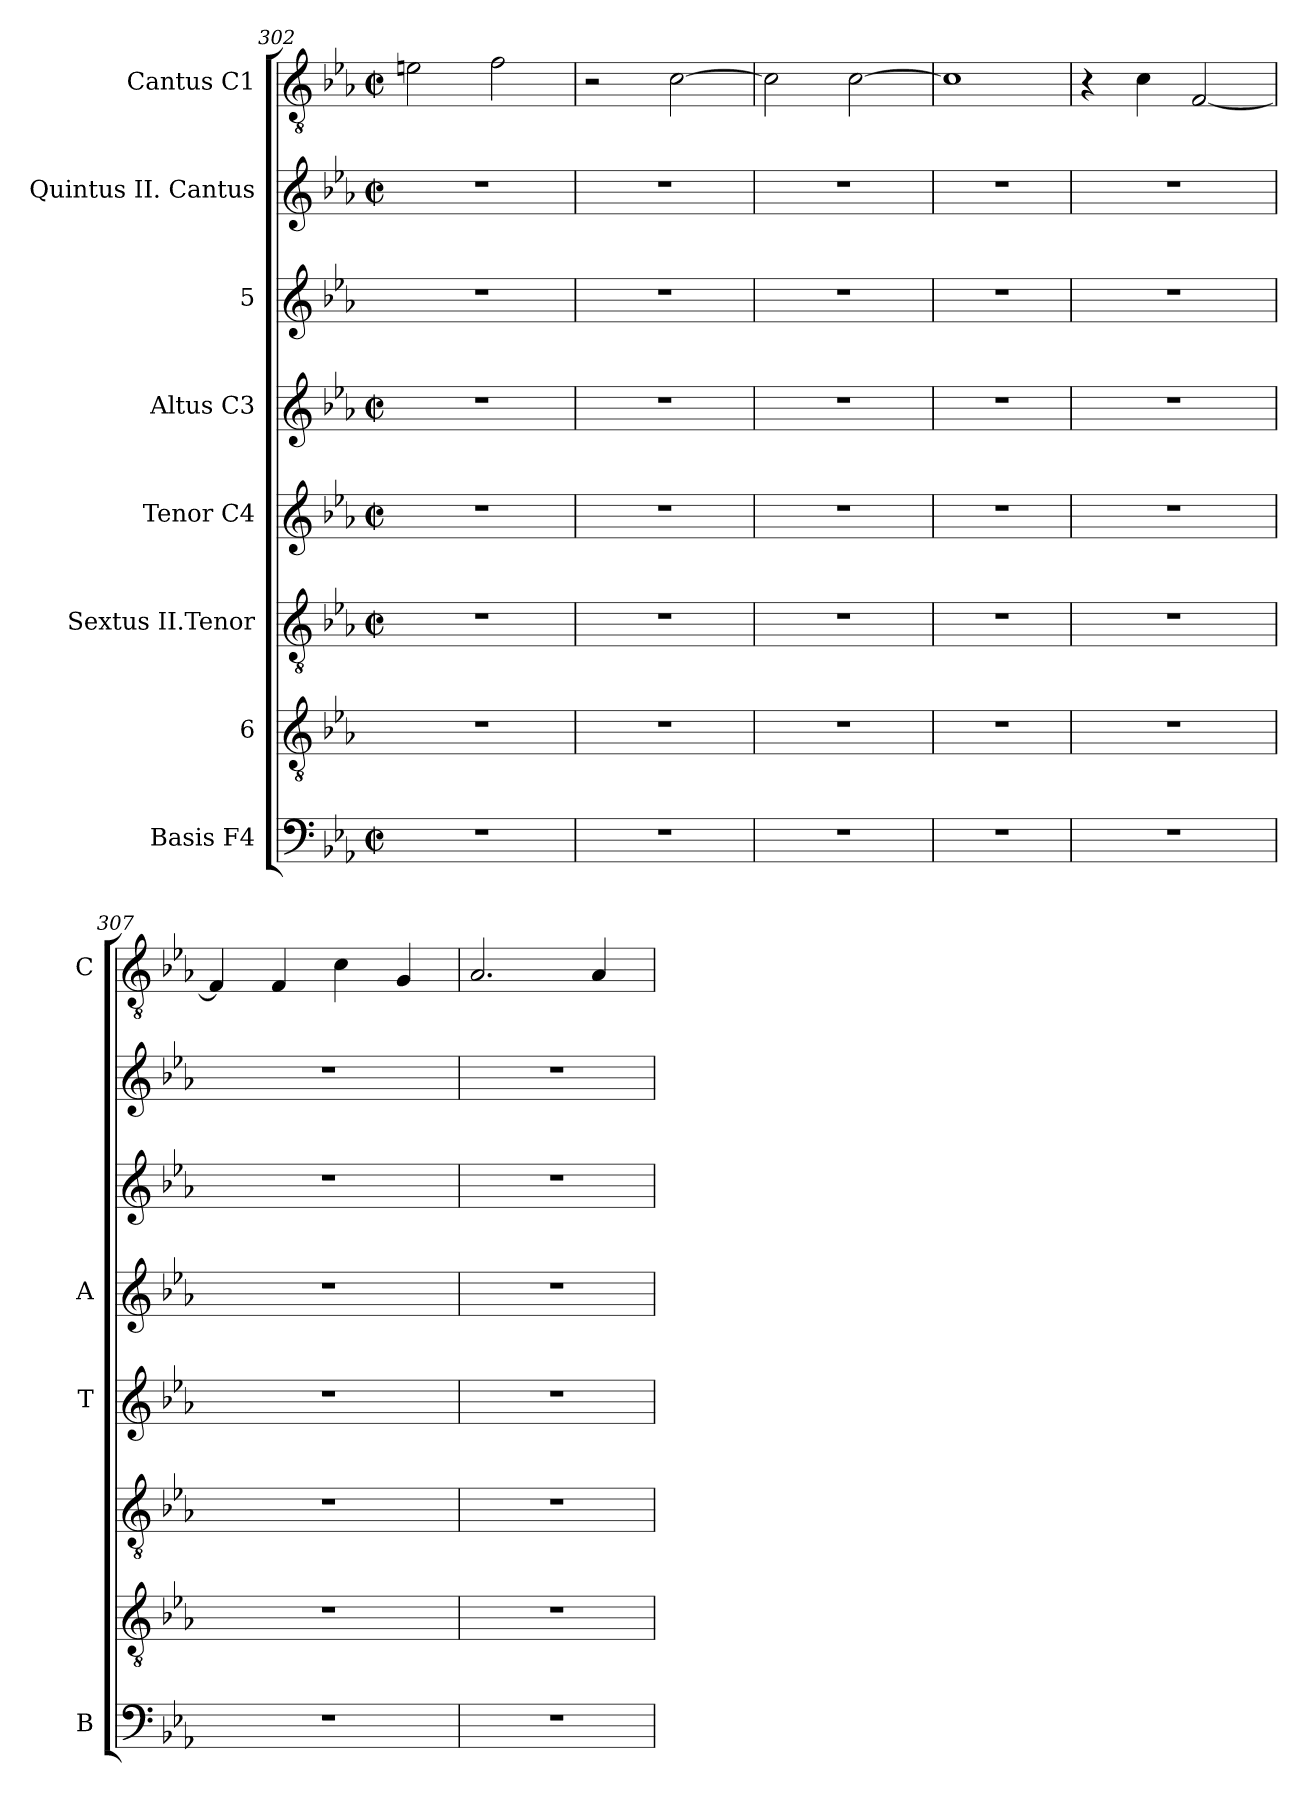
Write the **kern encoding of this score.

**kern	**kern	**kern	**kern	**kern	**kern	**kern	**kern
*part8	*part7	*part6	*part5	*part4	*part3	*part2	*part1
*staff8	*staff7	*staff6	*staff5	*staff4	*staff3	*staff2	*staff1
*I"Basis F4	*I"6	*I"Sextus II.Tenor	*I"Tenor C4	*I"Altus C3	*I"5	*I"Quintus II. Cantus	*I"Cantus C1
*I'B	*	*	*I'T	*I'A	*	*	*I'C
*clefF4	*clefGv2	*clefGv2	*clefG2	*clefG2	*clefG2	*clefG2	*clefGv2
*k[b-e-a-]	*k[b-e-a-]	*k[b-e-a-]	*k[b-e-a-]	*k[b-e-a-]	*k[b-e-a-]	*k[b-e-a-]	*k[b-e-a-]
*E-:	*E-:	*E-:	*E-:	*E-:	*E-:	*E-:	*E-:
*M2/2	*	*M2/2	*M2/2	*M2/2	*	*M2/2	*M2/2
*met(c|)	*	*met(c|)	*met(c|)	*met(c|)	*	*met(c|)	*met(c|)
=302	=302	=302	=302	=302	=302	=302	=302
1r	1r	1r	1r	1r	1r	1r	2en\
.	.	.	.	.	.	.	2f\
=303	=303	=303	=303	=303	=303	=303	=303
1r	1r	1r	1r	1r	1r	1r	2r
.	.	.	.	.	.	.	[>2c\
=304	=304	=304	=304	=304	=304	=304	=304
1r	1r	1r	1r	1r	1r	1r	2c\]
.	.	.	.	.	.	.	[>2c\
=305	=305	=305	=305	=305	=305	=305	=305
1r	1r	1r	1r	1r	1r	1r	1c]
!!LO:PB:g=z
=306!	=306!	=306!	=306!	=306!	=306!	=306!	=306!
1r	1r	1r	1r	1r	1r	1r	4r
.	.	.	.	.	.	.	4c\
.	.	.	.	.	.	.	[<2F/
=307	=307	=307	=307	=307	=307	=307	=307
1r	1r	1r	1r	1r	1r	1r	4F/]
.	.	.	.	.	.	.	4F/
.	.	.	.	.	.	.	4c\
.	.	.	.	.	.	.	4G/
=308	=308	=308	=308	=308	=308	=308	=308
1r	1r	1r	1r	1r	1r	1r	2.A-/
.	.	.	.	.	.	.	4A-/
=	=	=	=	=	=	=	=
*-	*-	*-	*-	*-	*-	*-	*-
